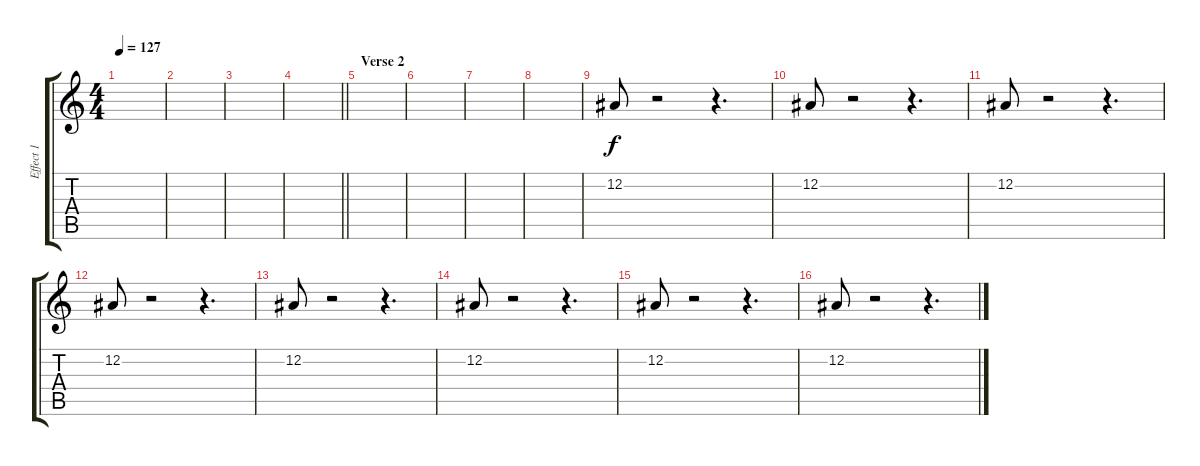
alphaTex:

\track ("Effect 1" "Effect 1") {instrument lead1square}
\staff {score tabs}
\tuning (Eb4 Bb3 Gb3 Db3 Ab2 Db2) {hide}
\ts (4 4)
\tempo 127
\clef g2
\ks c
|
|
|
\barLineRight lightlight
|
\section ("" "Verse 2")
|
|
|
|
12.2.8 r.2 r.4{d} |
12.2.8 r.2 r.4{d} |
12.2.8 r.2 r.4{d} |
12.2.8 r.2 r.4{d} |
12.2.8 r.2 r.4{d} |
12.2.8 r.2 r.4{d} |
12.2.8 r.2 r.4{d} |
12.2.8 r.2 r.4{d}
